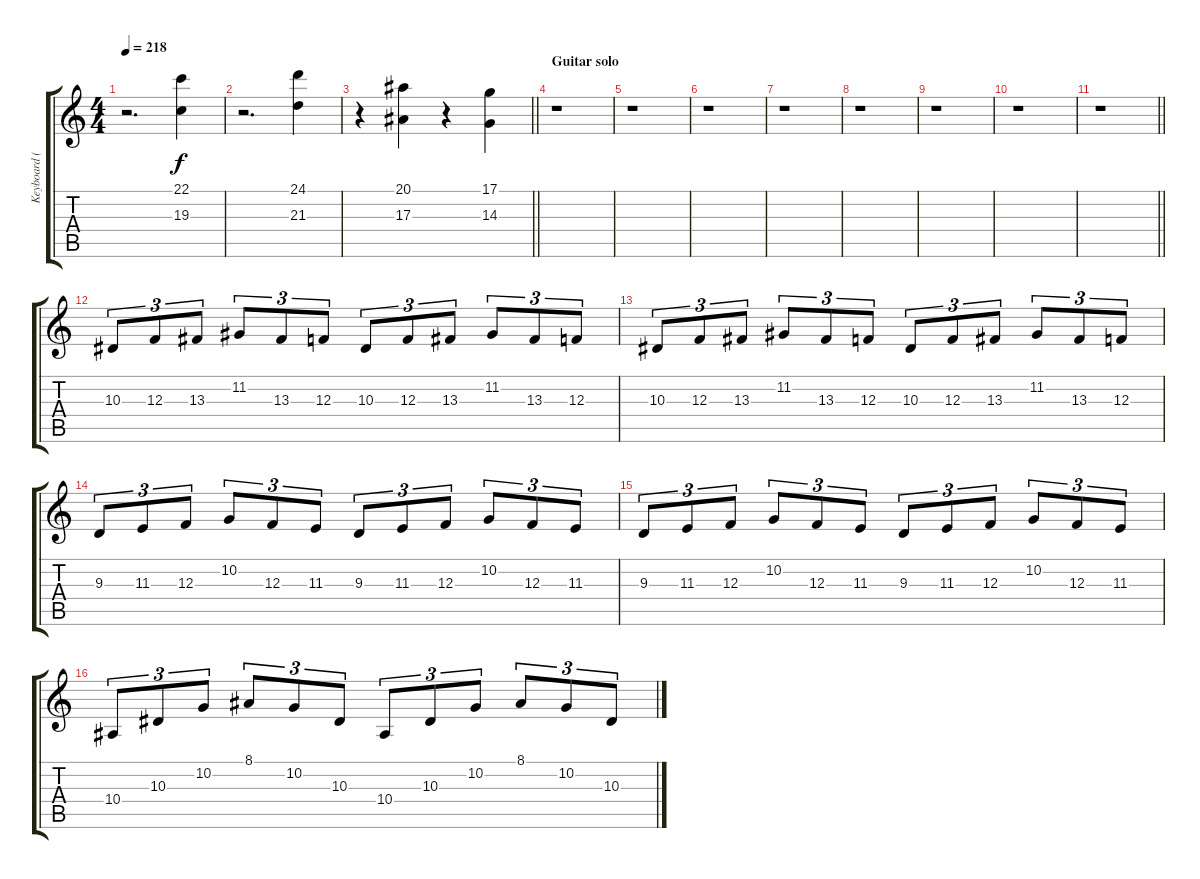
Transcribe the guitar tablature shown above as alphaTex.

\track ("Keyboard (Janne)" "Keyboard (") {instrument churchorgan}
\staff {score tabs}
\tuning (D4 A3 F3 C3 G2 D2) {hide}
\ts (4 4)
\tempo 218
\clef g2
\ks c
r.2{d dy f} (22.1 19.3).4 |
r.2{d} (24.1 21.3).4 |
\barLineRight lightlight
r.4 (20.1 17.3).4 r.4 (17.1 14.3).4 |
\section ("" "Guitar solo")
r.1 |
r.1 |
r.1 |
r.1 |
r.1 |
r.1 |
r.1 |
\barLineRight lightlight
r.1 |
10.3.8{tu (3 2) volume 12 instrument vibraphone} 12.3.8{tu (3 2)} 13.3.8{tu (3 2)} 11.2.8{tu (3 2)} 13.3.8{tu (3 2)} 12.3.8{tu (3 2)} 10.3.8{tu (3 2)} 12.3.8{tu (3 2)} 13.3.8{tu (3 2)} 11.2.8{tu (3 2)} 13.3.8{tu (3 2)} 12.3.8{tu (3 2)} |
10.3.8{tu (3 2) volume 12 instrument vibraphone} 12.3.8{tu (3 2)} 13.3.8{tu (3 2)} 11.2.8{tu (3 2)} 13.3.8{tu (3 2)} 12.3.8{tu (3 2)} 10.3.8{tu (3 2)} 12.3.8{tu (3 2)} 13.3.8{tu (3 2)} 11.2.8{tu (3 2)} 13.3.8{tu (3 2)} 12.3.8{tu (3 2)} |
9.3.8{tu (3 2) volume 12 instrument vibraphone} 11.3.8{tu (3 2)} 12.3.8{tu (3 2)} 10.2.8{tu (3 2)} 12.3.8{tu (3 2)} 11.3.8{tu (3 2)} 9.3.8{tu (3 2)} 11.3.8{tu (3 2)} 12.3.8{tu (3 2)} 10.2.8{tu (3 2)} 12.3.8{tu (3 2)} 11.3.8{tu (3 2)} |
9.3.8{tu (3 2) volume 12 instrument vibraphone} 11.3.8{tu (3 2)} 12.3.8{tu (3 2)} 10.2.8{tu (3 2)} 12.3.8{tu (3 2)} 11.3.8{tu (3 2)} 9.3.8{tu (3 2)} 11.3.8{tu (3 2)} 12.3.8{tu (3 2)} 10.2.8{tu (3 2)} 12.3.8{tu (3 2)} 11.3.8{tu (3 2)} |
10.4.8{tu (3 2) volume 12 instrument vibraphone} 10.3.8{tu (3 2)} 10.2.8{tu (3 2)} 8.1.8{tu (3 2)} 10.2.8{tu (3 2)} 10.3.8{tu (3 2)} 10.4.8{tu (3 2)} 10.3.8{tu (3 2)} 10.2.8{tu (3 2)} 8.1.8{tu (3 2)} 10.2.8{tu (3 2)} 10.3.8{tu (3 2)}
